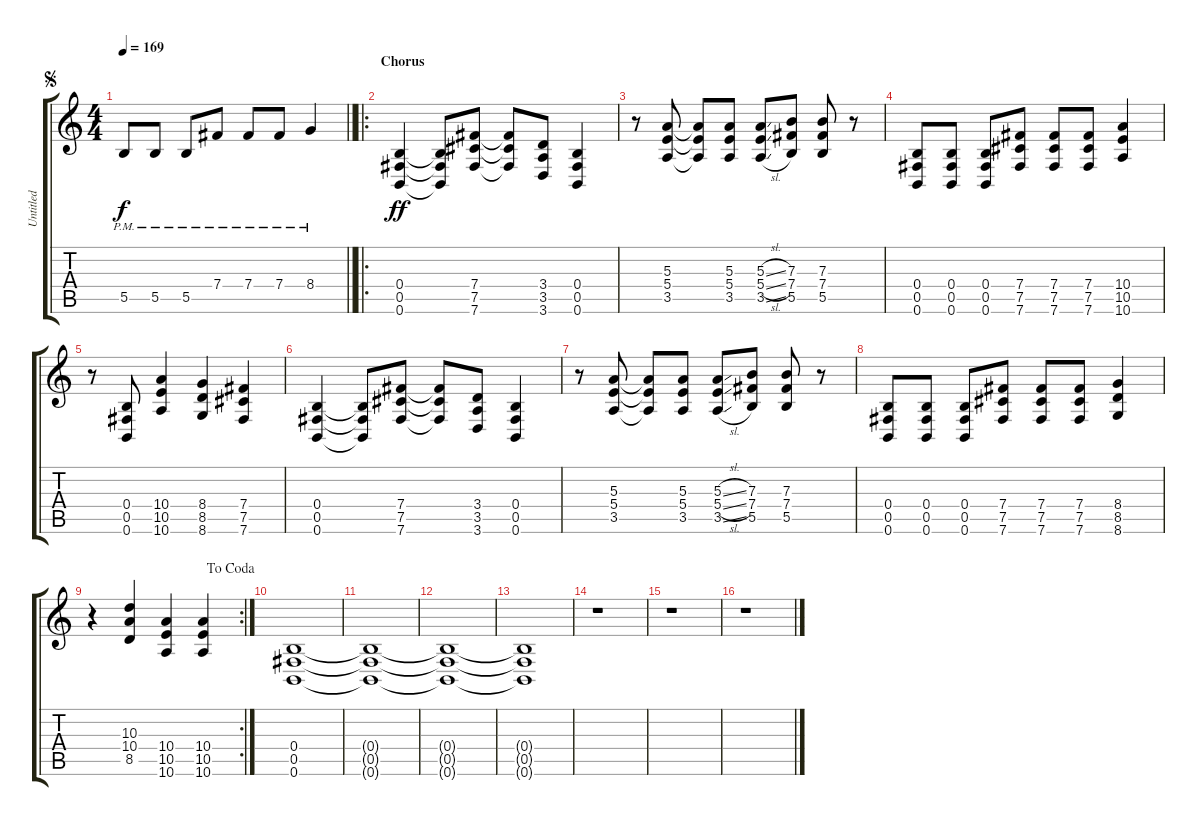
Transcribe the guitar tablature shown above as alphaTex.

\track ("Untitled" "Untitled") {instrument distortionguitar}
\staff {score tabs}
\tuning (Db4 Ab3 E3 B2 Gb2 B1) {hide}
\ts (4 4)
\jump segno
\tempo 169
\clef g2
\barLineRight lightlight
\ks c
5.5{pm}.8{dy f} 5.5{pm}.8 5.5{pm}.8 7.4{pm}.8 7.4{pm}.8 7.4{pm}.8 8.4{pm}.4 |
\ro
\section ("" "Chorus")
(0.4 0.5 0.6).4{dy ff} (0.4{t} 0.5{t} 0.6{t}).8 (7.4 7.5 7.6).8 (7.4{t} 7.5{t} 7.6{t}).8 (3.4 3.5 3.6).8 (0.4 0.5 0.6).4 |
r.8 (5.3 5.4 3.5).8 (5.3{t} 5.4{t} 3.5{t}).8 (5.3 5.4 3.5).8 (5.3{sl} 5.4{sl} 3.5{sl}).8 (7.3 7.4 5.5).8 (7.3 7.4 5.5).8 r.8 |
(0.4 0.5 0.6).8 (0.4 0.5 0.6).8 (0.4 0.5 0.6).8 (7.4 7.5 7.6).8 (7.4 7.5 7.6).8 (7.4 7.5 7.6).8 (10.4 10.5 10.6).4 |
r.8 (0.4 0.5 0.6).8 (10.4 10.5 10.6).4 (8.4 8.5 8.6).4 (7.4 7.5 7.6).4 |
(0.4 0.5 0.6).4 (0.4{t} 0.5{t} 0.6{t}).8 (7.4 7.5 7.6).8 (7.4{t} 7.5{t} 7.6{t}).8 (3.4 3.5 3.6).8 (0.4 0.5 0.6).4 |
r.8 (5.3 5.4 3.5).8 (5.3{t} 5.4{t} 3.5{t}).8 (5.3 5.4 3.5).8 (5.3{sl} 5.4{sl} 3.5{sl}).8 (7.3 7.4 5.5).8 (7.3 7.4 5.5).8 r.8 |
(0.4 0.5 0.6).8 (0.4 0.5 0.6).8 (0.4 0.5 0.6).8 (7.4 7.5 7.6).8 (7.4 7.5 7.6).8 (7.4 7.5 7.6).8 (8.4 8.5 8.6).4 |
\rc 2
\jump dacoda
r.4 (10.3 10.4 8.5).4 (10.4 10.5 10.6).4 (10.4 10.5 10.6).4 |
(0.4 0.5 0.6).1 |
(0.4{t} 0.5{t} 0.6{t}).1 |
(0.4{t} 0.5{t} 0.6{t}).1 |
(0.4{t} 0.5{t} 0.6{t}).1 |
r.1 |
r.1 |
r.1
